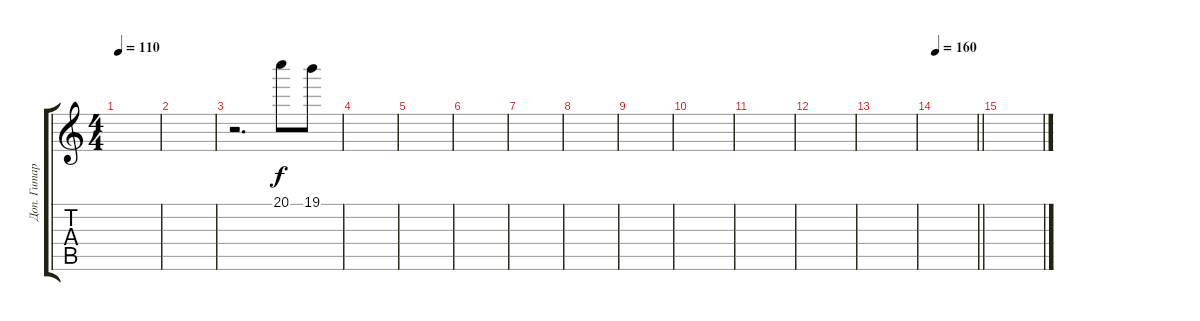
\track ("Доп. Гитара" "Доп. Гитар") {instrument distortionguitar}
\staff {score tabs}
\tuning (E4 B3 G3 D3 A2 E2) {hide}
\ts (4 4)
\tempo 110
\clef g2
\ks c
|
|
r.2{d} 20.1.8 19.1.8 |
|
|
|
|
|
|
|
|
|
|
\tempo 160
\barLineRight lightlight
|
\section ("" "")
